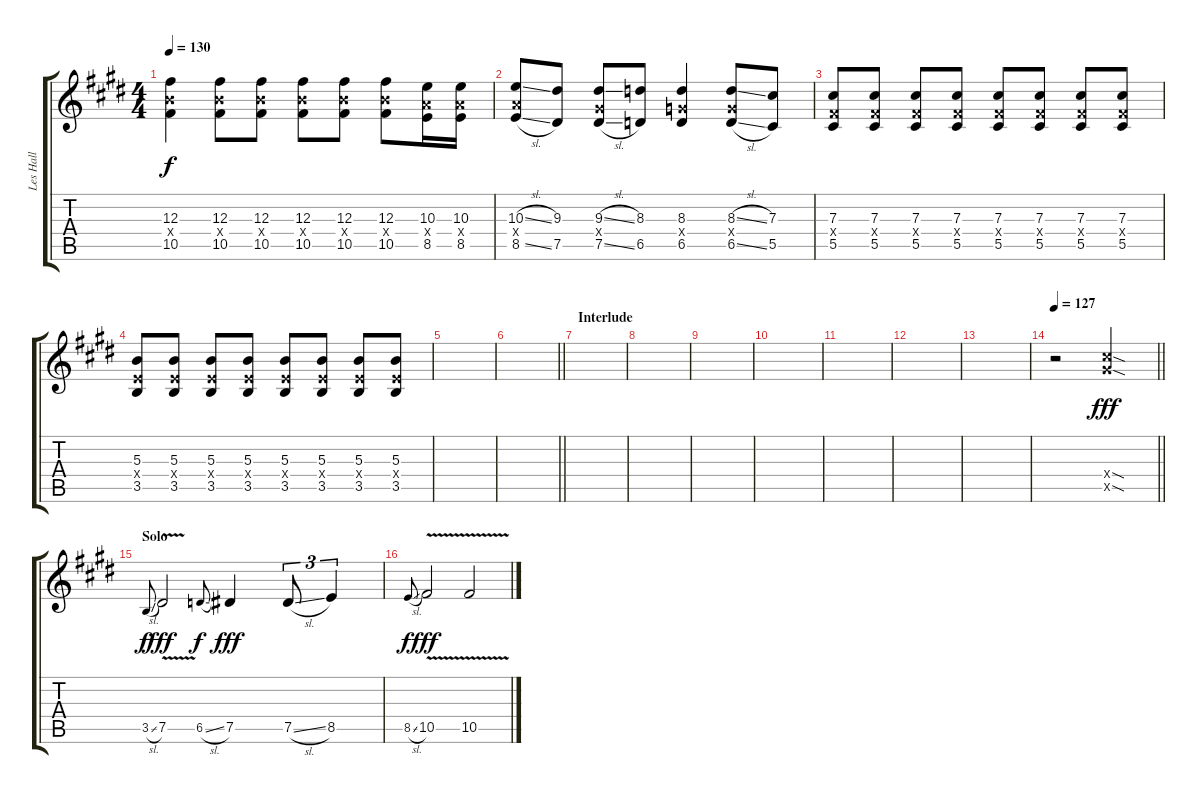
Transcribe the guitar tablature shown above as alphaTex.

\track ("Les Hall" "Les Hall") {instrument distortionguitar}
\staff {score tabs}
\tuning (Eb4 Bb3 Gb3 Db3 Ab2 Db2) {hide}
\ts (4 4)
\tempo 130
\clef g2
\ks c#minor
(12.3 10.4{x} 10.5).4{dy f} (12.3 10.4{x} 10.5).8 (12.3 10.4{x} 10.5).8 (12.3 10.4{x} 10.5).8 (12.3 10.4{x} 10.5).8 (12.3 10.4{x} 10.5).8 (10.3 8.4{x} 8.5).16 (10.3 8.4{x} 8.5).16 |
(10.3{sl} 8.4{x} 8.5{sl}).8 (9.3 7.5).8 (9.3{sl} 7.4{x} 7.5{sl}).8 (8.3 6.5).8 (8.3 6.4{x} 6.5).4 (8.3{sl} 6.4{x} 6.5{sl}).8 (7.3 5.5).8 |
(7.3 5.4{x} 5.5).8 (7.3 5.4{x} 5.5).8 (7.3 5.4{x} 5.5).8 (7.3 5.4{x} 5.5).8 (7.3 5.4{x} 5.5).8 (7.3 5.4{x} 5.5).8 (7.3 5.4{x} 5.5).8 (7.3 5.4{x} 5.5).8 |
(5.3 3.4{x} 3.5).8 (5.3 3.4{x} 3.5).8 (5.3 3.4{x} 3.5).8 (5.3 3.4{x} 3.5).8 (5.3 3.4{x} 3.5).8 (5.3 3.4{x} 3.5).8 (5.3 3.4{x} 3.5).8 (5.3 3.4{x} 3.5).8 |
|
\barLineRight lightlight
|
\section ("" "Interlude")
|
|
|
|
|
|
|
\tempo 127
\barLineRight lightlight
r.2{instrument distortionguitar} (12.4{sod x} 12.5{sod x}).2{dy fff} |
\section ("" "Solo")
3.5{sl}.8{gr onbeat dy f} 7.5{v}.2{dy fff} 6.5{sl}.8{gr onbeat dy f} 7.5.4{dy fff} 7.5{sl}.8{tu (3 2)} 8.5.4{tu (3 2)} |
8.5{sl}.8{gr onbeat dy f} 10.5{v}.2{dy fff} 10.5{v}.2
